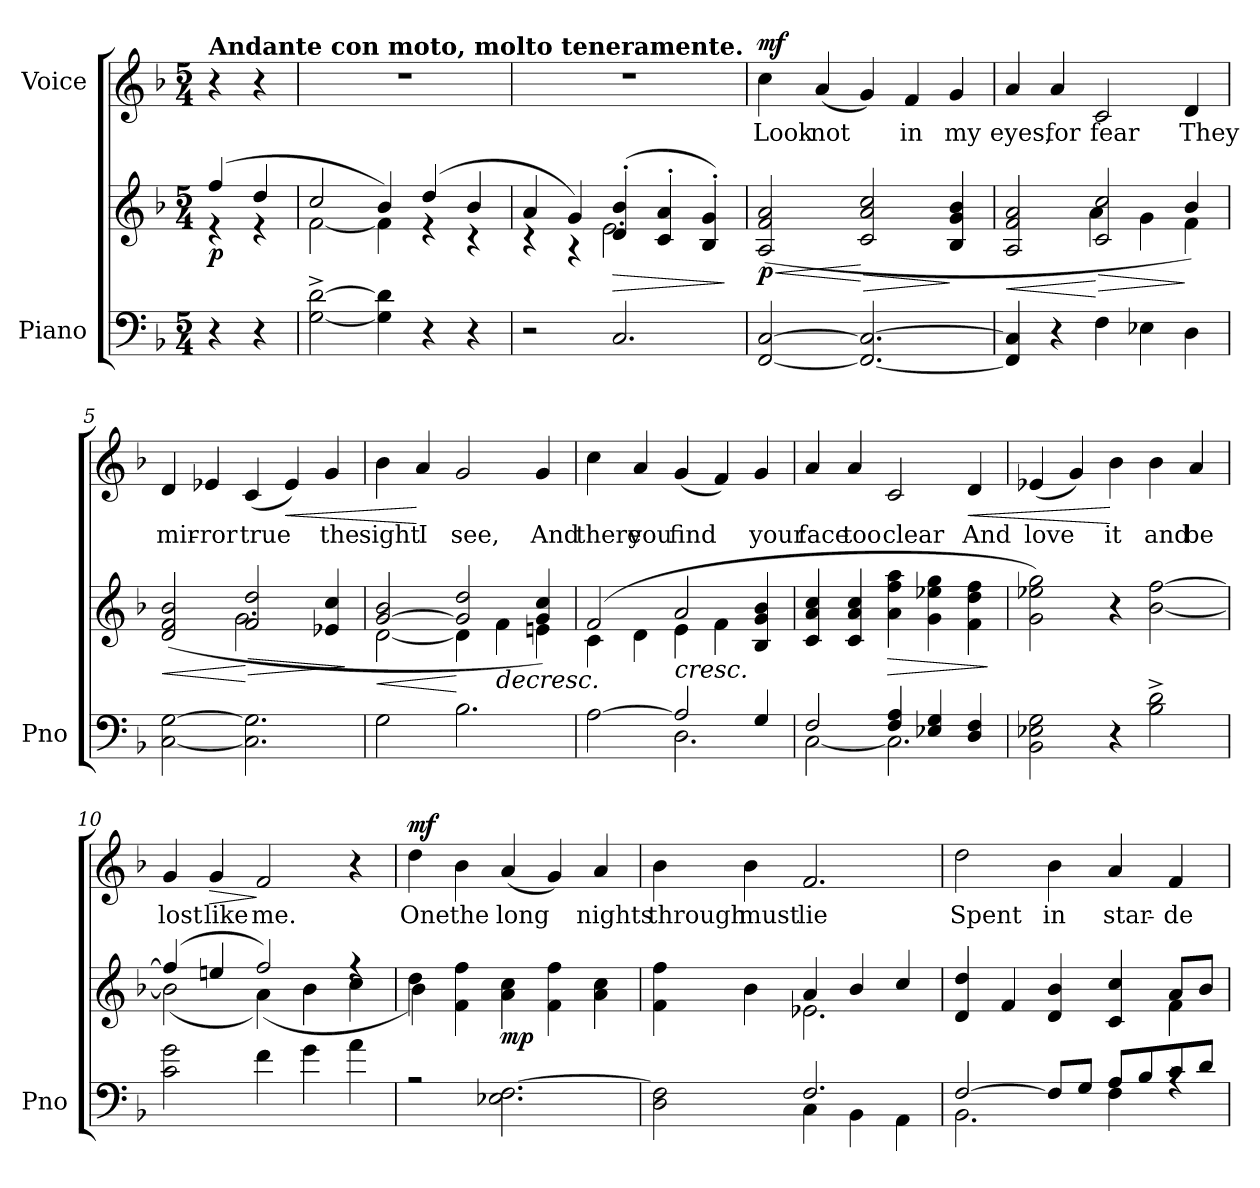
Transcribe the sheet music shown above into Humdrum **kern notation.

**kern	**kern	**dynam	**kern	**text	**dynam
*part2	*part2	*part2	*part1	*part1	*part1
*staff3	*staff2	*staff2/3	*staff1	*staff1	*staff1
*I"Piano	*	*	*I"Voice	*	*
*I'Pno	*	*	*	*	*
*clefF4	*clefG2	*	*clefG2	*	*
*k[b-]	*k[b-]	*	*k[b-]	*	*
*M5/4	*M5/4	*	*M5/4	*	*
=	=	=	=	=	=
*	*^	*	*	*	*
!	!	!	!	!LO:TX:a:B:t=Andante con moto, molto teneramente.	!	!
!	!	!	!LO:DY:b	!	!	!
4r	(>4ff/	4r	p	4r	.	.
4r	4dd/	4r	.	4r	.	.
=1	=1	=1	=1	=1	=1	=1
[2G\^ [2d\^	2cc/	[2f\	.	4%5r	.	.
4G\] 4d\]	4b-/)	4f\]	.	.	.	.
4r	(>4dd/	4r	.	.	.	.
4r	4b-/	4r	.	.	.	.
=2	=2	=2	=2	=2	=2	=2
2r	4a/	4r	.	4%5r	.	.
.	4g/)	4r	.	.	.	.
!	!	!	!LO:HP:b	!	!	!
2.C/	(>4d/' 4b-/'	2.e\	>	.	.	.
.	4c/' 4a/'	.	.	.	.	.
.	4B-/' 4g/')	.	.	.	.	.
*	*v	*v	*	*	*	*
.	.	]	.	.	.
=3	=3	=3	=3	=3	=3
!	!	!LO:HP:b	!	!LO:LY:b	!
!	!	!LO:DY:n=1:b	!	!	!LO:DY:a
[2FF/ [2C/	(>2A/ 2f/ 2a/	< p	4cc\	Look	mf
!	!	!	!	!LO:LY:b	!
.	.	.	(<4a/	not	.
!	!	!LO:HP:n=1:b	!	!	!
2.FF/_ 2.C/_	2c/ 2a/ 2cc/	[ >	4g/)	.	.
!	!	!	!	!LO:LY:b	!
.	.	.	4f/	in	.
!	!	!	!	!LO:LY:b	!
.	4B-/ 4g/ 4b-/	]	4g/	my	.
!!LO:LB:g=z
=4	=4	=4	=4	=4	=4
!	!	!LO:HP:b	!	!LO:LY:b	!
*	*^	*	*	*	*
4FF/] 4C/]	2A/ 2f/ 2a/	2ryy	<	4a/	eyes,	.
!	!	!	!	!	!LO:LY:b	!
4r	.	.	.	4a/	for	.
!	!	!	!LO:HP:n=1:b	!	!LO:LY:b	!
4F\	2c/ 2cc/	4a\	[ >	2c/	fear	.
4E-X\	.	4g\	.	.	.	.
!	!	!	!	!	!LO:LY:b	!
4D\	4b-/)	4f\	]	4d/	They	.
=5	=5	=5	=5	=5	=5	=5
!	!	!	!LO:HP:b	!	!LO:LY:b	!
[2C\ [2G\	(>2d/ 2f/ 2b-/	2ryy	<	4d/	mir-	.
!	!	!	!	!	!LO:LY:b	!
.	.	.	.	4e-X/	-ror	.
!	!	!	!LO:HP:n=1:b	!	!LO:LY:b	!
2.C\] 2.G\]	2f/ 2dd/	2.g\	[ >	(<4c/	true	.
!	!	!	!	!	!	!LO:HP:b
.	.	.	.	4e-/)	.	<
!	!	!	!	!	!LO:LY:b	!
.	4e-X/ 4cc/	.	.	4g/	the	.
*	*v	*v	*	*	*	*
.	.	]	.	.	.
=6	=6	=6	=6	=6	=6
!	!	!LO:HP:b	!	!LO:LY:b	!
*	*^	*	*	*	*
2G\	[2g/ 2b-/	[2d\	<	4b-\	sight	.
!	!	!	!	!	!LO:LY:b	!
.	.	.	.	4a/	I	[
!	!	!	!	!	!LO:LY:b	!
2.B-\	2g/] 2dd/	4d\]	[	2g/	see,	.
!	!	!	!LO:HP:b	!	!	!
.	.	4f\	>	.	.	.
!	!	!	!	!	!LO:LY:b	!
.	4g/ 4cc/)	4en\	.	4g/	And	.
!!LO:LB:g=z
=7	=7	=7	=7	=7	=7	=7
*^	*	*	*	*	*	*
!	!	!	!	!	!	!LO:LY:b	!
[2A\	2ryy	(>2f/	4c\	.	4cc\	there	.
!	!	!	!	!	!	!LO:LY:b	!
.	.	.	4d\	.	4a/	you	.
!	!	!LO:TX:b:i:t=cresc.	!	!	!	!	!
!	!	!	!	!	!	!LO:LY:b	!
2A/]	2.D\	2a/	4e\	.	(<4g/	find	.
.	.	.	4f\	.	4f/)	.	.
!	!	!	!	!	!	!LO:LY:b	!
4G/	.	4B-/ 4g/ 4b-/	4ryy	.	4g/	your	.
=8	=8	=8	=8	=8	=8	=8	=8
!	!	!	!	!	!	!LO:LY:b	!
*	*	*v	*v	*	*	*	*
2F/	[2C\	4c/ 4a/ 4cc/	.	4a/	face	.
!	!	!	!	!	!LO:LY:b	!
.	.	4c/ 4a/ 4cc/	.	4a/	too	.
!	!	!	!LO:HP:b	!	!LO:LY:b	!
4F/ 4A/	2.C\]	4a\ 4ff\ 4aa\	>	2c/	clear	.
4E-X/ 4G/	.	4g\ 4ee-X\ 4gg\	.	.	.	.
!	!	!	!	!	!LO:LY:b	!LO:HP:b
4D/ 4F/	.	4f\ 4dd\ 4ff\	.	4d/	And	<
*v	*v	*	*	*	*	*
.	.	]	.	.	.
=9	=9	=9	=9	=9	=9
!	!	!	!	!LO:LY:b	!
2BB-\ 2E-X\ 2G\	2g\ 2ee-X\ 2gg\)	.	(<4e-X/	love	.
.	.	.	4g/)	.	.
!	!	!	!	!LO:LY:b	!
4r	4r	.	4b-\	it	[
!	!	!	!	!LO:LY:b	!
2B-\^ 2d\^	[2b-\ [2ff\	.	4b-\	and	.
!	!	!	!	!LO:LY:b	!
.	.	.	4a/	be	.
=10	=10	=10	=10	=10	=10
*	*^	*	*	*	*
!	!	!	!	!	!LO:LY:b	!
2c\ 2g\	(>4ff/]	(<2b-\]	.	4g/	lost	.
!	!	!	!	!	!LO:LY:b	!LO:HP:b
.	4een/	.	.	4g/	like	>
!	!	!	!	!	!LO:LY:b	!
(<4f\	2ff/)	(>4a\)	]	2f/	me.	]
4g\	.	4b-\	.	.	.	.
4a\	4rff	4cc\	.	4r	.	.
!!LO:LB:g=z
=11	=11	=11	=11	=11	=11	=11
*^	*	*	*	*	*	*
!	!	!	!	!	!	!LO:LY:b	!LO:DY:a
4ryy	2rA	4dd\	4b-\)	.	4dd\	One	mf
!	!	!	!	!	!	!LO:LY:b	!
4ryy	.	4f\ 4ff\	1ryy	.	4b-\	the	.
!	!	!	!	!LO:DY:b	!	!LO:LY:b	!
2.E-X\ [2.F\	2.ryy	4a\ 4cc\	.	mp	(<4a/	long	.
.	.	4f\ 4ff\	.	.	4g/)	.	.
!	!	!	!	!	!	!LO:LY:b	!
.	.	4a\ 4cc\	.	.	4a/	nights	.
=12	=12	=12	=12	=12	=12	=12	=12
!	!	!	!	!	!	!LO:LY:b	!
2D\ 2F\]	2ryy	4f\ 4ff\	2ryy	.	4b-\	through	.
!	!	!	!	!	!	!LO:LY:b	!
.	.	4b-\	.	.	4b-\	must	.
!	!	!	!	!	!	!LO:LY:b	!
2.F/	4C\	4a/	2.e-X\	.	2.f/	lie	.
.	4BB-\	4b-/	.	.	.	.	.
.	4AA\	4cc/)	.	.	.	.	.
=13	=13	=13	=13	=13	=13	=13	=13
!	!	!	!	!	!	!LO:LY:b	!
[2F/	2.BB-\	4d/ 4dd/	1ryy	.	2dd\	Spent	.
.	.	4f/	.	.	.	.	.
!	!	!	!	!	!	!LO:LY:b	!
8F/L]	.	4d/ 4b-/	.	.	4b-\	in	.
8G/J	.	.	.	.	.	.	.
!	!	!	!	!	!	!LO:LY:b	!
8A/L	4F\	4c/ 4cc/	.	.	4a/	star-	.
8B-/	.	.	.	.	.	.	.
!	!	!	!	!	!	!LO:LY:b	!
8c/	4rA	8a/L	4f\	.	4f/	-de-	.
8d/J	.	8b-/J	.	.	.	.	.
*v	*v	*	*	*	*	*	*
*	*v	*v	*	*	*	*
=	=	=	=	=	=
*-	*-	*-	*-	*-	*-
